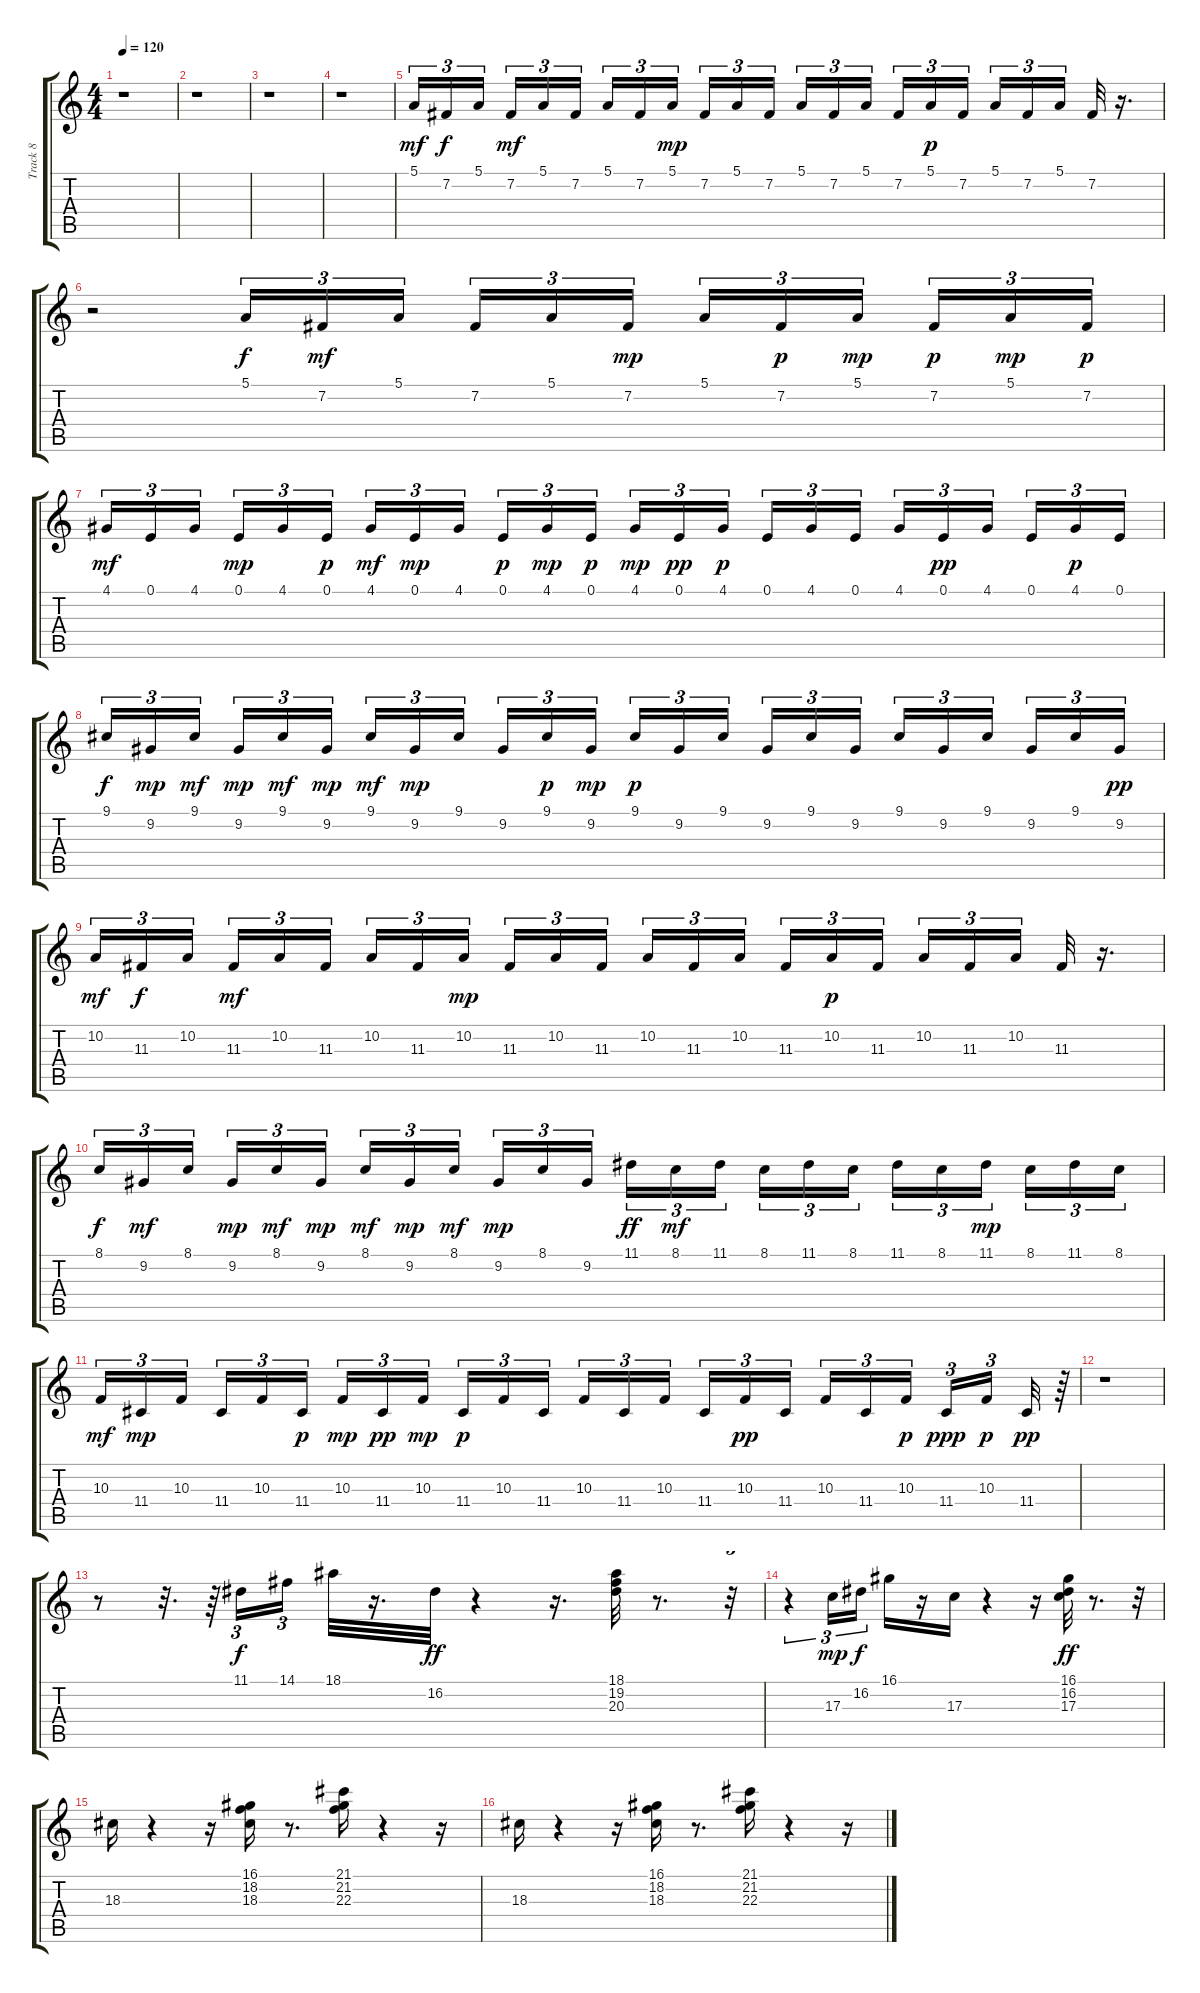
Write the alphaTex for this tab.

\track ("Track 8" "Track 8") {instrument marimba}
\staff {score tabs}
\tuning (E4 B3 G3 D3 A2 E2) {hide}
\ts (4 4)
\tempo 120
\clef g2
\ks c
r.1{dy mf} |
r.1 |
r.1 |
r.1 |
5.1.16{tu (3 2)} 7.2.16{tu (3 2) dy f} 5.1.16{tu (3 2) beam splitsecondary} 7.2.16{tu (3 2) dy mf} 5.1.16{tu (3 2)} 7.2.16{tu (3 2)} 5.1.16{tu (3 2)} 7.2.16{tu (3 2)} 5.1.16{tu (3 2) dy mp beam splitsecondary} 7.2.16{tu (3 2)} 5.1.16{tu (3 2)} 7.2.16{tu (3 2)} 5.1.16{tu (3 2)} 7.2.16{tu (3 2)} 5.1.16{tu (3 2) beam splitsecondary} 7.2.16{tu (3 2)} 5.1.16{tu (3 2) dy p} 7.2.16{tu (3 2)} 5.1.16{tu (3 2)} 7.2.16{tu (3 2)} 5.1.16{tu (3 2) beam splitsecondary} 7.2.32 r.16{d} |
r.2 5.1.16{tu (3 2) dy f} 7.2.16{tu (3 2) dy mf} 5.1.16{tu (3 2) beam splitsecondary} 7.2.16{tu (3 2)} 5.1.16{tu (3 2)} 7.2.16{tu (3 2) dy mp} 5.1.16{tu (3 2)} 7.2.16{tu (3 2) dy p} 5.1.16{tu (3 2) dy mp beam splitsecondary} 7.2.16{tu (3 2) dy p} 5.1.16{tu (3 2) dy mp} 7.2.16{tu (3 2) dy p} |
4.1.16{tu (3 2) dy mf} 0.1.16{tu (3 2)} 4.1.16{tu (3 2) beam splitsecondary} 0.1.16{tu (3 2) dy mp} 4.1.16{tu (3 2)} 0.1.16{tu (3 2) dy p} 4.1.16{tu (3 2) dy mf} 0.1.16{tu (3 2) dy mp} 4.1.16{tu (3 2) beam splitsecondary} 0.1.16{tu (3 2) dy p} 4.1.16{tu (3 2) dy mp} 0.1.16{tu (3 2) dy p} 4.1.16{tu (3 2) dy mp} 0.1.16{tu (3 2) dy pp} 4.1.16{tu (3 2) dy p beam splitsecondary} 0.1.16{tu (3 2)} 4.1.16{tu (3 2)} 0.1.16{tu (3 2)} 4.1.16{tu (3 2)} 0.1.16{tu (3 2) dy pp} 4.1.16{tu (3 2) beam splitsecondary} 0.1.16{tu (3 2)} 4.1.16{tu (3 2) dy p} 0.1.16{tu (3 2)} |
9.1.16{tu (3 2) dy f} 9.2.16{tu (3 2) dy mp} 9.1.16{tu (3 2) dy mf beam splitsecondary} 9.2.16{tu (3 2) dy mp} 9.1.16{tu (3 2) dy mf} 9.2.16{tu (3 2) dy mp} 9.1.16{tu (3 2) dy mf} 9.2.16{tu (3 2) dy mp} 9.1.16{tu (3 2) beam splitsecondary} 9.2.16{tu (3 2)} 9.1.16{tu (3 2) dy p} 9.2.16{tu (3 2) dy mp} 9.1.16{tu (3 2) dy p} 9.2.16{tu (3 2)} 9.1.16{tu (3 2) beam splitsecondary} 9.2.16{tu (3 2)} 9.1.16{tu (3 2)} 9.2.16{tu (3 2)} 9.1.16{tu (3 2)} 9.2.16{tu (3 2)} 9.1.16{tu (3 2) beam splitsecondary} 9.2.16{tu (3 2)} 9.1.16{tu (3 2)} 9.2.16{tu (3 2) dy pp} |
10.2.16{tu (3 2) dy mf} 11.3.16{tu (3 2) dy f} 10.2.16{tu (3 2) beam splitsecondary} 11.3.16{tu (3 2) dy mf} 10.2.16{tu (3 2)} 11.3.16{tu (3 2)} 10.2.16{tu (3 2)} 11.3.16{tu (3 2)} 10.2.16{tu (3 2) dy mp beam splitsecondary} 11.3.16{tu (3 2)} 10.2.16{tu (3 2)} 11.3.16{tu (3 2)} 10.2.16{tu (3 2)} 11.3.16{tu (3 2)} 10.2.16{tu (3 2) beam splitsecondary} 11.3.16{tu (3 2)} 10.2.16{tu (3 2) dy p} 11.3.16{tu (3 2)} 10.2.16{tu (3 2)} 11.3.16{tu (3 2)} 10.2.16{tu (3 2) beam splitsecondary} 11.3.32 r.16{d} |
8.1.16{tu (3 2) dy f} 9.2.16{tu (3 2) dy mf} 8.1.16{tu (3 2) beam splitsecondary} 9.2.16{tu (3 2) dy mp} 8.1.16{tu (3 2) dy mf} 9.2.16{tu (3 2) dy mp} 8.1.16{tu (3 2) dy mf} 9.2.16{tu (3 2) dy mp} 8.1.16{tu (3 2) dy mf beam splitsecondary} 9.2.16{tu (3 2) dy mp} 8.1.16{tu (3 2)} 9.2.16{tu (3 2)} 11.1.16{tu (3 2) dy ff} 8.1.16{tu (3 2) dy mf} 11.1.16{tu (3 2) beam splitsecondary} 8.1.16{tu (3 2)} 11.1.16{tu (3 2)} 8.1.16{tu (3 2)} 11.1.16{tu (3 2)} 8.1.16{tu (3 2)} 11.1.16{tu (3 2) dy mp beam splitsecondary} 8.1.16{tu (3 2)} 11.1.16{tu (3 2)} 8.1.16{tu (3 2)} |
10.3.16{tu (3 2) dy mf} 11.4.16{tu (3 2) dy mp} 10.3.16{tu (3 2) beam splitsecondary} 11.4.16{tu (3 2)} 10.3.16{tu (3 2)} 11.4.16{tu (3 2) dy p} 10.3.16{tu (3 2) dy mp} 11.4.16{tu (3 2) dy pp} 10.3.16{tu (3 2) dy mp beam splitsecondary} 11.4.16{tu (3 2) dy p} 10.3.16{tu (3 2)} 11.4.16{tu (3 2)} 10.3.16{tu (3 2)} 11.4.16{tu (3 2)} 10.3.16{tu (3 2) beam splitsecondary} 11.4.16{tu (3 2)} 10.3.16{tu (3 2) dy pp} 11.4.16{tu (3 2)} 10.3.16{tu (3 2)} 11.4.16{tu (3 2)} 10.3.16{tu (3 2) dy p beam splitsecondary} 11.4.16{tu (3 2) dy ppp} 10.3.16{tu (3 2) dy p beam splitsecondary} 11.4.32{dy pp} r.64{tu (3 2)} |
r.1 |
r.8 r.32{d} r.64 11.1.16{tu (3 2) dy f} 14.1.16{tu (3 2)} 18.1.32 r.16{d} 16.2.32{dy ff} r.4 r.16{d} (18.1 19.2 20.3).32 r.8{d} r.32{tu (3 2)} |
r.4{tu (3 2)} 17.3.16{tu (3 2) dy mp} 16.2.16{tu (3 2) dy f} 16.1.16 r.16 17.3.16 r.4 r.16 (16.1 16.2 17.3).32{dy ff} r.8{d} r.32 |
18.3.16 r.4 r.16 (16.1 18.2 18.3).16 r.8{d} (21.1 21.2 22.3).16 r.4 r.16 |
18.3.16 r.4 r.16 (16.1 18.2 18.3).16 r.8{d} (21.1 21.2 22.3).16 r.4 r.16
